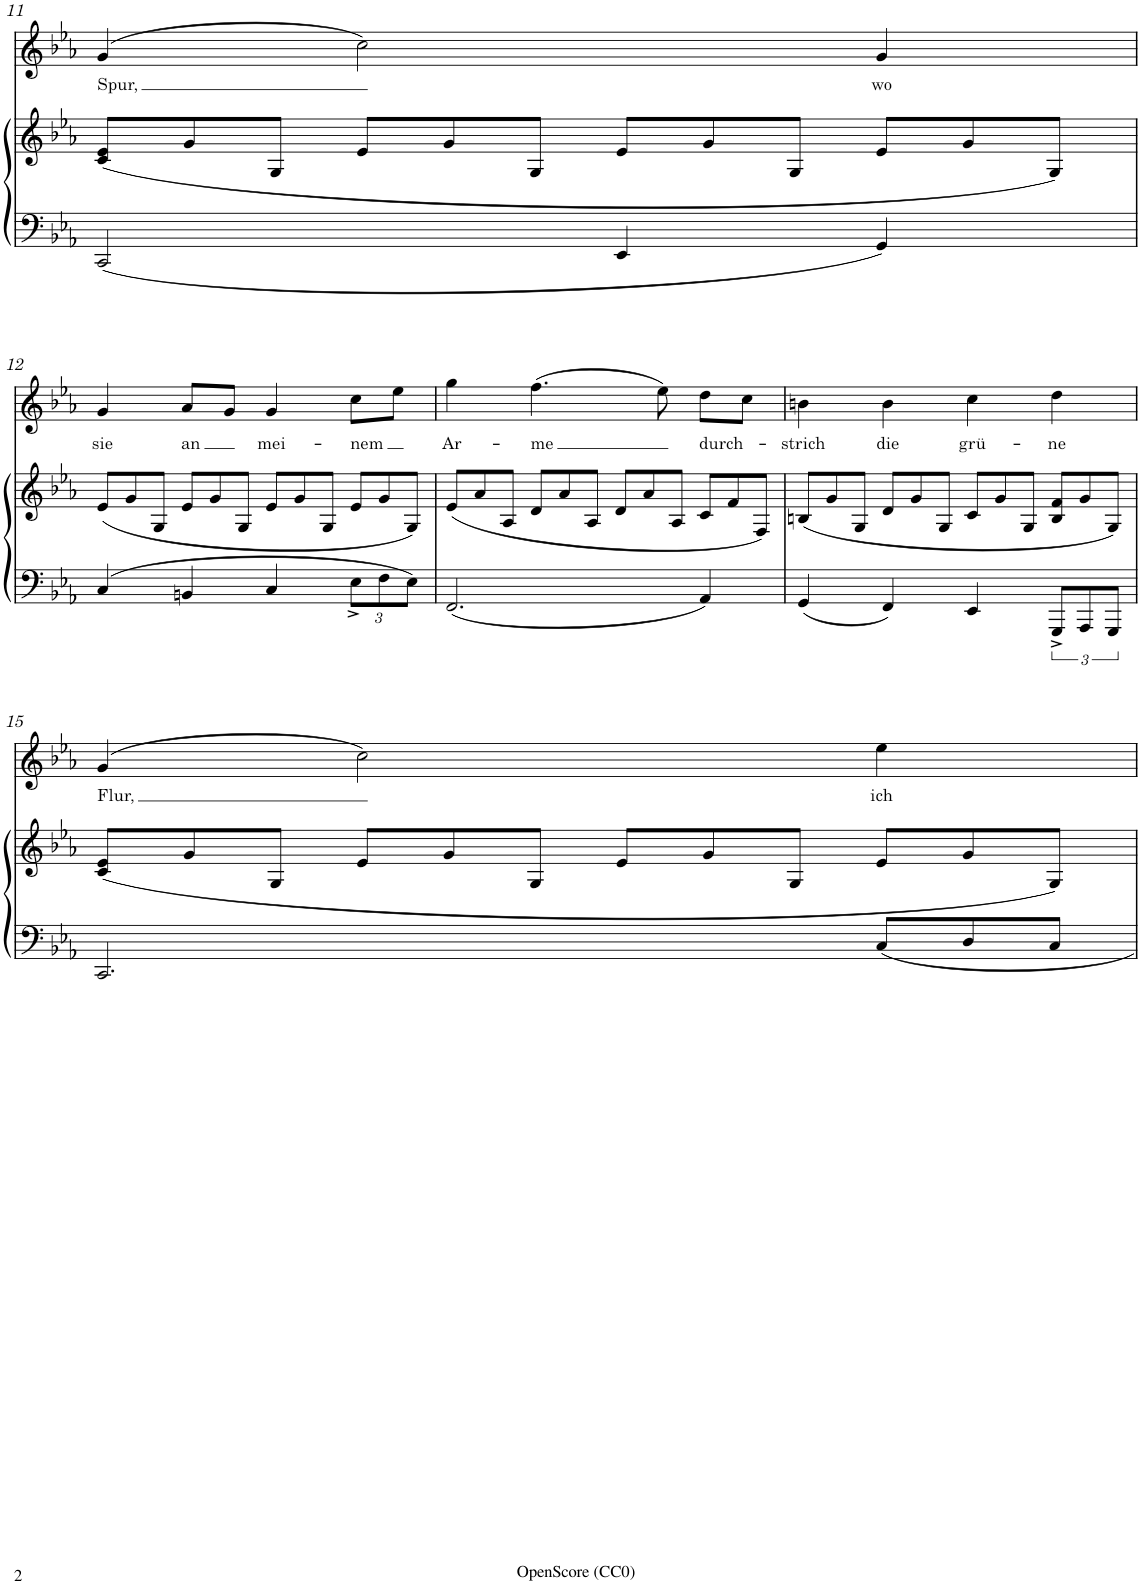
**kern	**kern	**kern	**text
*part2	*part2	*part1	*part1
*staff3	*staff2	*staff1	*staff1
*I"Pianoforte	*	*I"Singstimme Voice	*
*I'Pno	*	*	*
!!LO:PB:g=z
*clefF4	*clefG2	*clefG2	*
*k[b-e-a-]	*k[b-e-a-]	*k[b-e-a-]	*
*M4/4	*M4/4	*M4/4	*
*met(c)	*met(c)	*met(c)	*
*	*Xtuplet	*	*
=11	=11	=11	=11
!	!	!	!LO:LY:b
2CC/	(12c/ 12e-/L	(4g/	Spur,
.	12g/	.	.
.	12G/J	.	.
.	12e-/L	2cc\)	.
.	12g/	.	.
.	12G/J	.	.
4EE-/	12e-/L	.	.
.	12g/	.	.
.	12G/J	.	.
!	!	!	!LO:LY:b
4GG/	12e-/L	4g/	wo
.	12g/	.	.
.	12G/J)	.	.
!!LO:LB:g=z
=12	=12	=12	=12
!	!	!	!LO:LY:b
4C/	(12e-/L	4g/	sie
.	12g/	.	.
.	12G/J	.	.
!	!	!	!LO:LY:b
4BBn/	12e-/L	8a-/L	an
.	12g/	.	.
.	.	8g/J	.
.	12G/J	.	.
!	!	!	!LO:LY:b
4C/	12e-/L	4g/	mei-
.	12g/	.	.
.	12G/J	.	.
*Xbrackettup	*	*	*
!	!	!	!LO:LY:b
12E-^<\L	12e-/L	8cc\L	-nem
12F\	12g/	.	.
.	.	8ee-\J	.
12E-\J	12G/J)	.	.
=13	=13	=13	=13
!	!	!	!LO:LY:b
2.FF/	(12e-/L	4gg\	Ar-
.	12a-/	.	.
.	12A-/J	.	.
!	!	!	!LO:LY:b
.	12d/L	(4.ff\	-me
.	12a-/	.	.
.	12A-/J	.	.
.	12d/L	.	.
.	12a-/	.	.
.	.	8ee-\)	.
.	12A-/J	.	.
!	!	!	!LO:LY:b
4AA-/	12c/L	8dd\L	durch-
.	12f/	.	.
.	.	8cc\J	.
.	12F/J)	.	.
=14	=14	=14	=14
!	!	!	!LO:LY:b
4GG/	(12Bn/L	4bn\	-strich
.	12g/	.	.
.	12G/J	.	.
!	!	!	!LO:LY:b
4FF/	12d/L	4b\	die
.	12g/	.	.
.	12G/J	.	.
!	!	!	!LO:LY:b
4EE-/	12c/L	4cc\	grü-
.	12g/	.	.
.	12G/J	.	.
*brackettup	*	*	*
!	!	!	!LO:LY:b
12GGG^/L	12B/ 12f/L	4dd\	-ne
12AAA-/	12g/	.	.
12GGG/J	12G/J)	.	.
!!LO:LB:g=z
=15	=15	=15	=15
!	!	!	!LO:LY:b
2.CC/	(12c/ 12e-/L	(4g/	Flur,
.	12g/	.	.
.	12G/J	.	.
.	12e-/L	2cc\)	.
.	12g/	.	.
.	12G/J	.	.
.	12e-/L	.	.
.	12g/	.	.
.	12G/J	.	.
*Xtuplet	*	*	*
!	!	!	!LO:LY:b
12C/L	12e-/L	4ee-\	ich
12D/	12g/	.	.
12C/J	12G/J)	.	.
=	=	=	=
*-	*-	*-	*-
